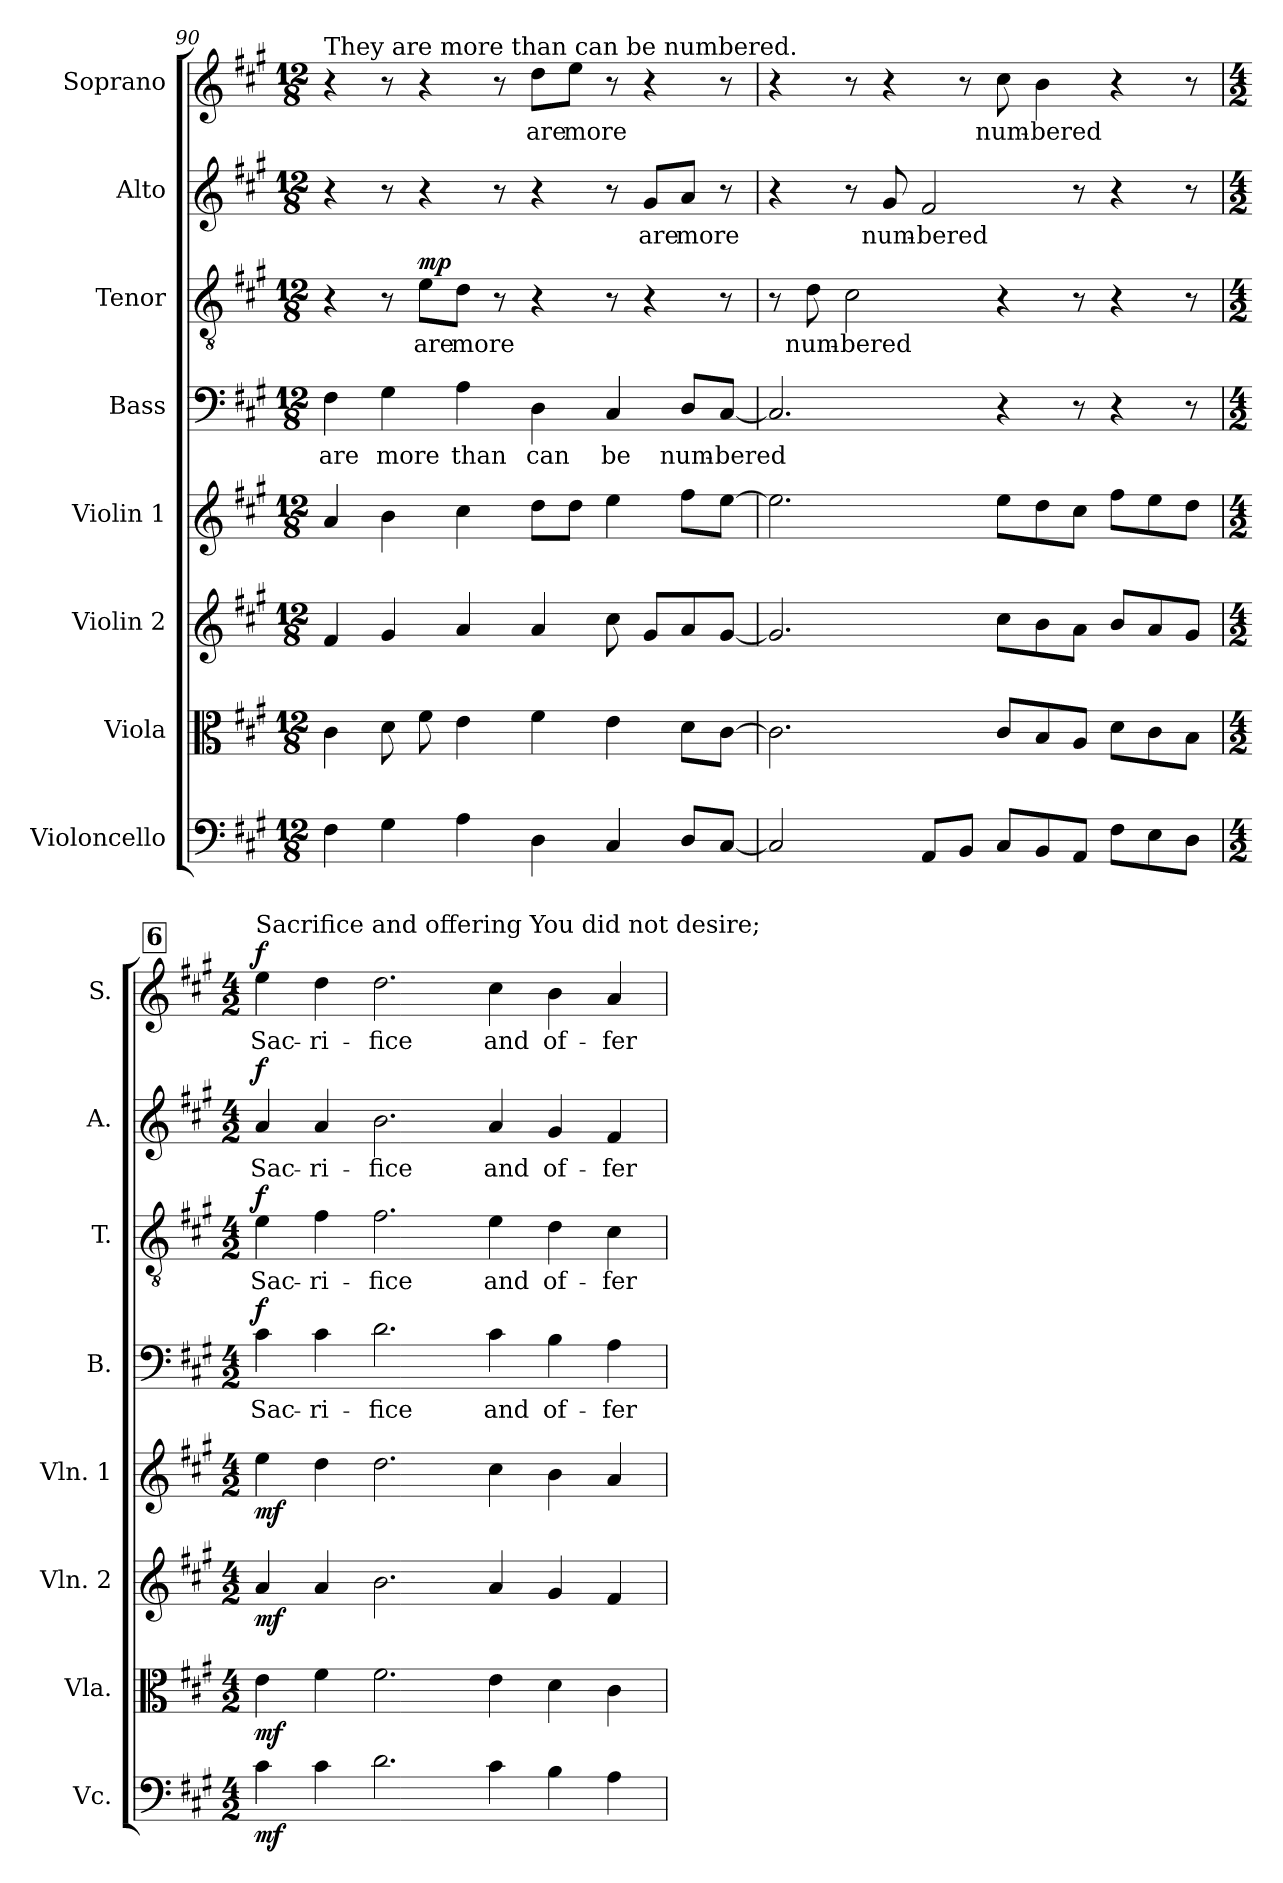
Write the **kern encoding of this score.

**kern	**dynam	**kern	**dynam	**kern	**dynam	**kern	**dynam	**kern	**text	**dynam	**kern	**text	**dynam	**kern	**text	**dynam	**kern	**text	**dynam
*part8	*part8	*part7	*part7	*part6	*part6	*part5	*part5	*part4	*part4	*part4	*part3	*part3	*part3	*part2	*part2	*part2	*part1	*part1	*part1
*staff8	*staff8	*staff7	*staff7	*staff6	*staff6	*staff5	*staff5	*staff4	*staff4	*staff4	*staff3	*staff3	*staff3	*staff2	*staff2	*staff2	*staff1	*staff1	*staff1
*I"Violoncello	*	*I"Viola	*	*I"Violin 2	*	*I"Violin 1	*	*I"Bass	*	*	*I"Tenor	*	*	*I"Alto	*	*	*I"Soprano	*	*
*I'Vc.	*	*I'Vla.	*	*I'Vln. 2	*	*I'Vln. 1	*	*I'B.	*	*	*I'T.	*	*	*I'A.	*	*	*I'S.	*	*
*clefF4	*	*clefC3	*	*clefG2	*	*clefG2	*	*clefF4	*	*	*clefGv2	*	*	*clefG2	*	*	*clefG2	*	*
*k[f#c#g#]	*	*k[f#c#g#]	*	*k[f#c#g#]	*	*k[f#c#g#]	*	*k[f#c#g#]	*	*	*k[f#c#g#]	*	*	*k[f#c#g#]	*	*	*k[f#c#g#]	*	*
*M12/8	*	*M12/8	*	*M12/8	*	*M12/8	*	*M12/8	*	*	*M12/8	*	*	*M12/8	*	*	*M12/8	*	*
=90	=90	=90	=90	=90	=90	=90	=90	=90	=90	=90	=90	=90	=90	=90	=90	=90	=90	=90	=90
!	!	!	!	!	!	!	!	!	!	!	!	!	!	!	!	!	!LO:TX:a:t=They are more than can be numbered.	!	!
4F#\	.	4c#\	.	4f#/	.	4a/	.	4F#\	are	.	4r	.	.	4r	.	.	4r	.	.
4G#\	.	8d\	.	4g#/	.	4b\	.	4G#\	more	.	8r	.	.	8r	.	.	8r	.	.
!	!	!	!	!	!	!	!	!	!	!	!	!	!LO:DY:b	!	!	!	!	!	!
.	.	8f#\	.	.	.	.	.	.	.	.	8e\L	are	mp	4r	.	.	4r	.	.
4A\	.	4e\	.	4a/	.	4cc#\	.	4A\	than	.	8d\J	more	.	.	.	.	.	.	.
.	.	.	.	.	.	.	.	.	.	.	8r	.	.	8r	.	.	8r	.	.
4D\	.	4f#\	.	4a/	.	8dd\L	.	4D\	can	.	4r	.	.	4r	.	.	8dd\L	are	.
.	.	.	.	.	.	8dd\J	.	.	.	.	.	.	.	.	.	.	8ee\J	more	.
4C#/	.	4e\	.	8cc#\	.	4ee\	.	4C#/	be	.	8r	.	.	8r	.	.	8r	.	.
.	.	.	.	8g#/L	.	.	.	.	.	.	4r	.	.	8g#/L	are	.	4r	.	.
8D/L	.	8d\L	.	8a/	.	8ff#\L	.	8D/L	num-	.	.	.	.	8a/J	more	.	.	.	.
[8C#/J	.	[8c#\J	.	[8g#/J	.	[8ee\J	.	[8C#/J	-bered	.	8r	.	.	8r	.	.	8r	.	.
!!LO:PB:g=z
=91	=91	=91	=91	=91	=91	=91	=91	=91	=91	=91	=91	=91	=91	=91	=91	=91	=91	=91	=91
2C#/]	.	2.c#\]	.	2.g#/]	.	2.ee\]	.	2.C#/]	.	.	8r	.	.	4r	.	.	4r	.	.
.	.	.	.	.	.	.	.	.	.	.	8d\	num-	.	.	.	.	.	.	.
.	.	.	.	.	.	.	.	.	.	.	2c#\	-bered	.	8r	.	.	8r	.	.
.	.	.	.	.	.	.	.	.	.	.	.	.	.	8g#/	num-	.	4r	.	.
8AA/L	.	.	.	.	.	.	.	.	.	.	.	.	.	2f#/	-bered	.	.	.	.
8BB/J	.	.	.	.	.	.	.	.	.	.	.	.	.	.	.	.	8r	.	.
8C#/L	.	8c#/L	.	8cc#\L	.	8ee\L	.	4r	.	.	4r	.	.	.	.	.	8cc#\	num-	.
8BB/	.	8B/	.	8b\	.	8dd\	.	.	.	.	.	.	.	.	.	.	4b\	-bered	.
8AA/J	.	8A/J	.	8a\J	.	8cc#\J	.	8r	.	.	8r	.	.	8r	.	.	.	.	.
8F#\L	.	8d\L	.	8b/L	.	8ff#\L	.	4r	.	.	4r	.	.	4r	.	.	4r	.	.
8E\	.	8c#\	.	8a/	.	8ee\	.	.	.	.	.	.	.	.	.	.	.	.	.
8D\J	.	8B\J	.	8g#/J	.	8dd\J	.	8r	.	.	8r	.	.	8r	.	.	8r	.	.
!!LO:REH:place=s1:a:B:fs=14:t=6
=92	=92	=92	=92	=92	=92	=92	=92	=92	=92	=92	=92	=92	=92	=92	=92	=92	=92	=92	=92
*M4/2	*	*M4/2	*	*M4/2	*	*M4/2	*	*M4/2	*	*	*M4/2	*	*	*M4/2	*	*	*M4/2	*	*
!	!	!	!	!	!	!	!	!	!	!	!	!	!	!	!	!	!LO:TX:a:t=Sacrifice and offering You did not desire;	!	!
!	!LO:DY:b	!	!LO:DY:b	!	!LO:DY:b	!	!LO:DY:b	!	!	!LO:DY:b	!	!	!LO:DY:b	!	!	!LO:DY:b	!	!	!LO:DY:b
4c#\	mf	4e\	mf	4a/	mf	4ee\	mf	4c#\	Sac-	f	4e\	Sac-	f	4a/	Sac-	f	4ee\	Sac-	f
4c#\	.	4f#\	.	4a/	.	4dd\	.	4c#\	-ri-	.	4f#\	-ri-	.	4a/	-ri-	.	4dd\	-ri-	.
2.d\	.	2.f#\	.	2.b\	.	2.dd\	.	2.d\	-fice	.	2.f#\	-fice	.	2.b\	-fice	.	2.dd\	-fice	.
4c#\	.	4e\	.	4a/	.	4cc#\	.	4c#\	and	.	4e\	and	.	4a/	and	.	4cc#\	and	.
4B\	.	4d\	.	4g#/	.	4b\	.	4B\	of-	.	4d\	of-	.	4g#/	of-	.	4b\	of-	.
4A\	.	4c#\	.	4f#/	.	4a/	.	4A\	-fer-	.	4c#\	-fer-	.	4f#/	-fer-	.	4a/	-fer-	.
=	=	=	=	=	=	=	=	=	=	=	=	=	=	=	=	=	=	=	=
*-	*-	*-	*-	*-	*-	*-	*-	*-	*-	*-	*-	*-	*-	*-	*-	*-	*-	*-	*-
